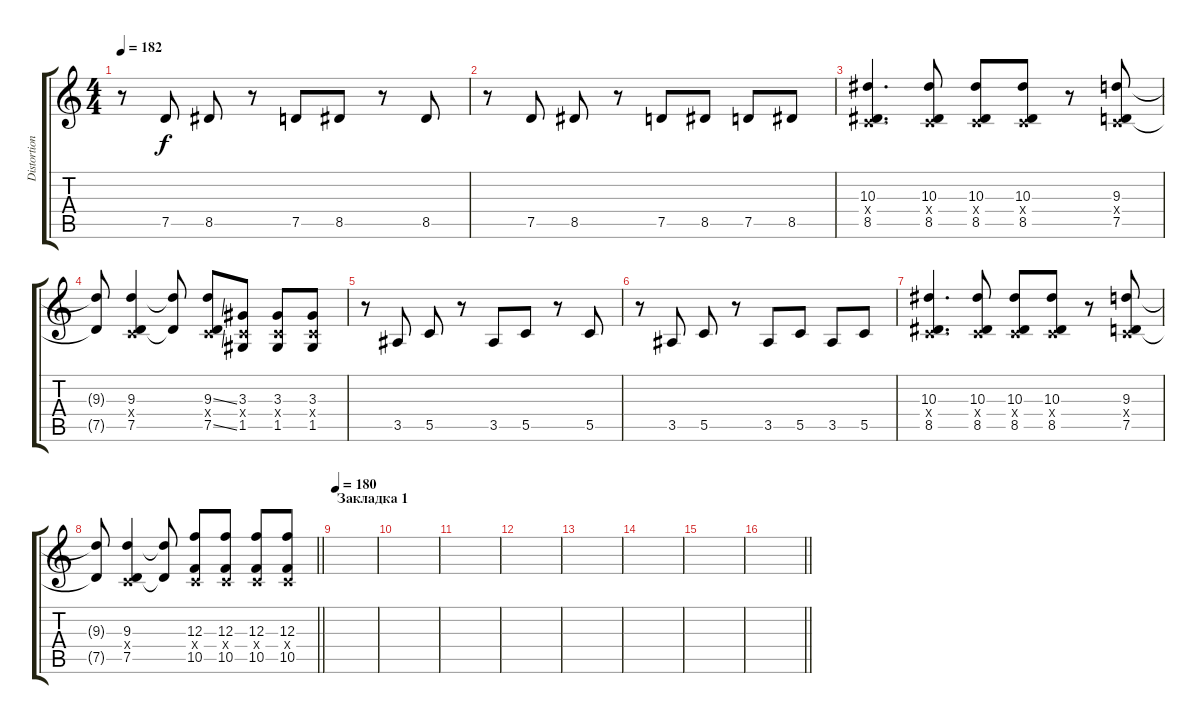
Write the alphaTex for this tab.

\track ("Distortion" "Distortion") {instrument distortionguitar}
\staff {score tabs}
\tuning (D4 A3 F3 C3 G2 C2) {hide}
\ts (4 4)
\tempo 182
\clef g2
\ks c
r.8{dy f} 7.5.8 8.5.8 r.8 7.5.8 8.5.8 r.8 8.5.8 |
r.8 7.5.8 8.5.8 r.8 7.5.8 8.5.8 7.5.8 8.5.8 |
(10.3 0.4{x} 8.5).4{d} (10.3 0.4{x} 8.5).8 (10.3 0.4{x} 8.5).8 (10.3 0.4{x} 8.5).8 r.8 (9.3 0.4{x} 7.5).8 |
(9.3{t} 7.5{t}).8 (9.3 0.4{x} 7.5).4 (9.3{t} 7.5{t}).8 (9.3{ss} 0.4{x} 7.5{ss}).8 (3.3 0.4{x} 1.5).8 (3.3 0.4{x} 1.5).8 (3.3 0.4{x} 1.5).8 |
r.8 3.5.8 5.5.8 r.8 3.5.8 5.5.8 r.8 5.5.8 |
r.8 3.5.8 5.5.8 r.8 3.5.8 5.5.8 3.5.8 5.5.8 |
(10.3 0.4{x} 8.5).4{d} (10.3 0.4{x} 8.5).8 (10.3 0.4{x} 8.5).8 (10.3 0.4{x} 8.5).8 r.8 (9.3 0.4{x} 7.5).8 |
\barLineRight lightlight
(9.3{t} 7.5{t}).8 (9.3 0.4{x} 7.5).4 (9.3{t} 7.5{t}).8 (12.3 0.4{x} 10.5).8 (12.3 0.4{x} 10.5).8 (12.3 0.4{x} 10.5).8 (12.3 0.4{x} 10.5).8 |
\section ("" "Закладка 1")
\tempo 180
|
|
|
|
|
|
|
\barLineRight lightlight
